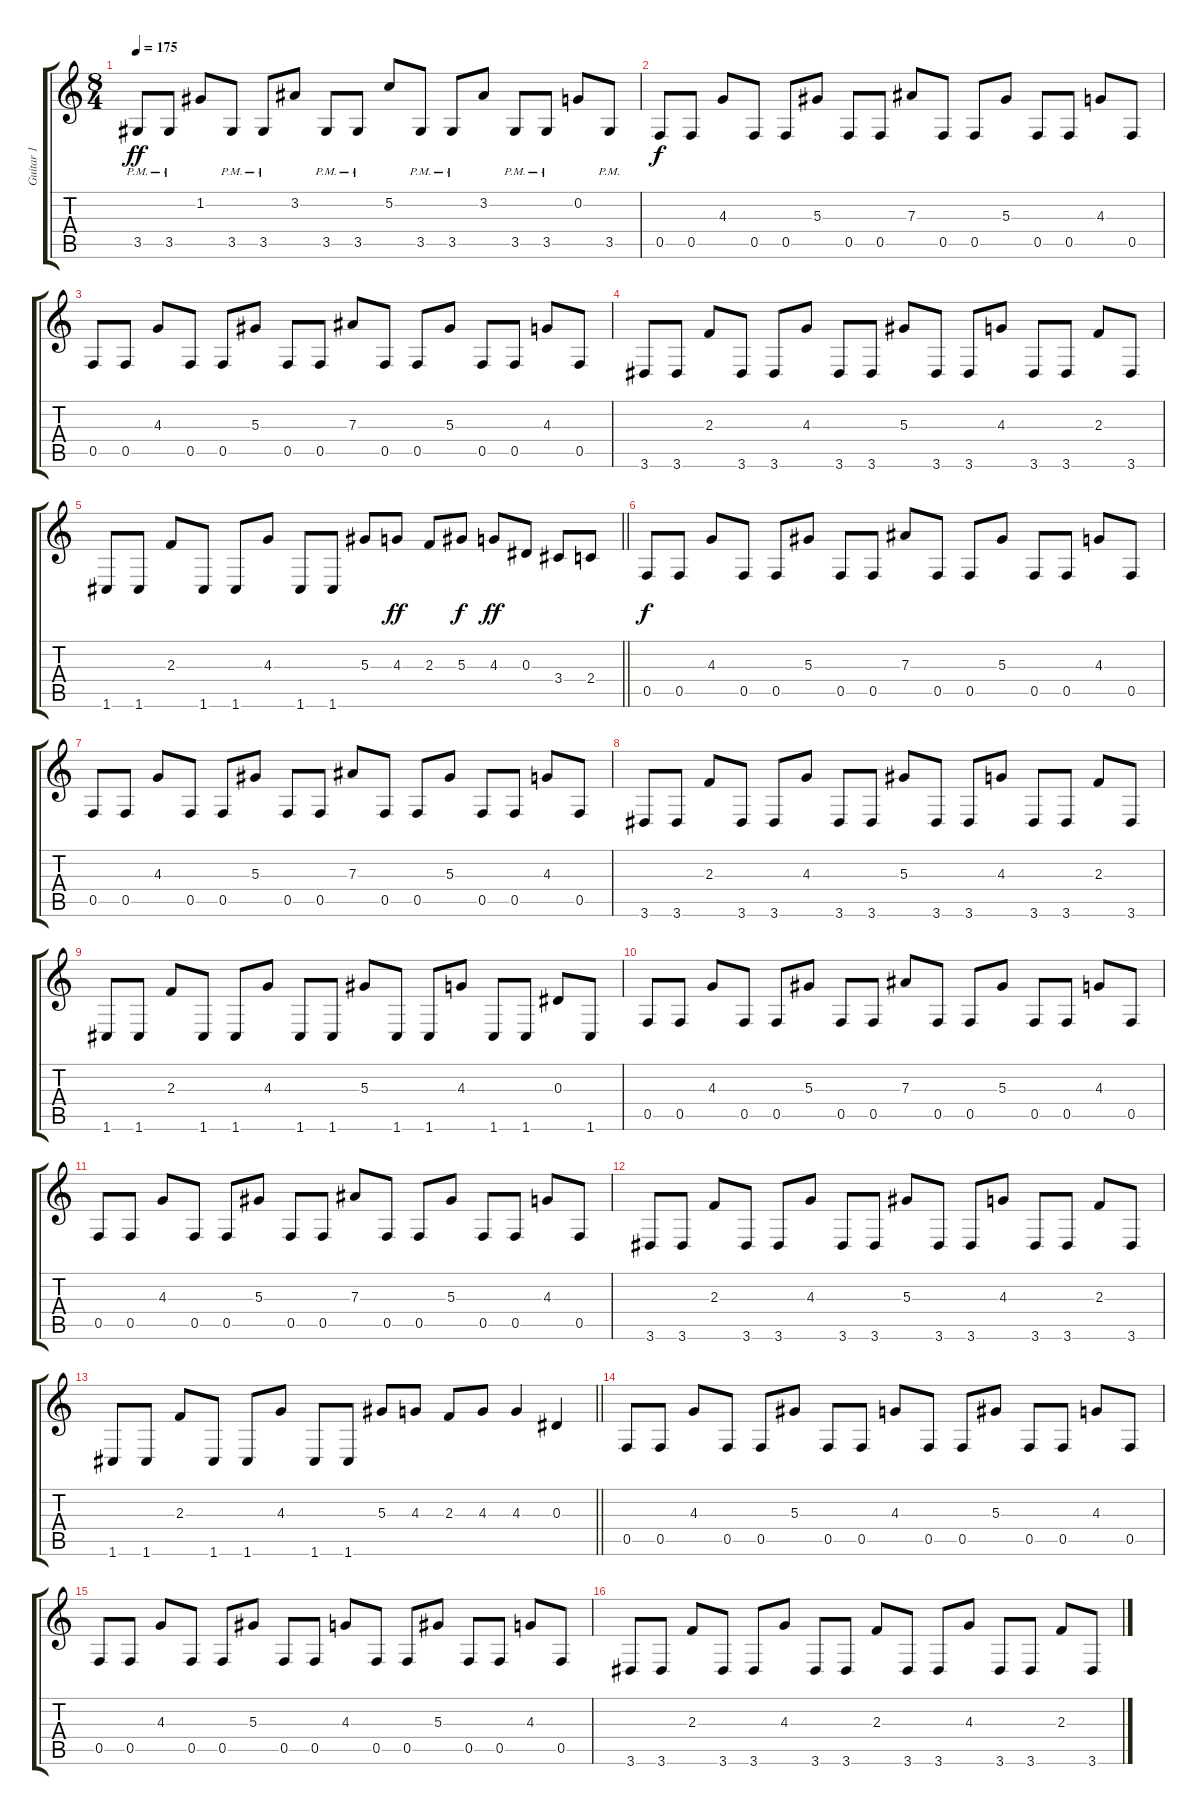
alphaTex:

\track ("Guitar 1" "Guitar 1") {instrument distortionguitar}
\staff {score tabs}
\tuning (C4 G3 Eb3 Bb2 F2 C2) {hide}
\ts (8 4)
\tempo 175
\clef g2
\ks c
3.5{pm}.8{dy ff} 3.5{pm}.8 1.2.8 3.5{pm}.8 3.5{pm}.8 3.2.8 3.5{pm}.8 3.5{pm}.8 5.2.8 3.5{pm}.8 3.5{pm}.8 3.2.8 3.5{pm}.8 3.5{pm}.8 0.2.8 3.5{pm}.8 |
0.5.8{dy f} 0.5.8 4.3.8 0.5.8 0.5.8 5.3.8 0.5.8 0.5.8 7.3.8 0.5.8 0.5.8 5.3.8 0.5.8 0.5.8 4.3.8 0.5.8 |
0.5.8 0.5.8 4.3.8 0.5.8 0.5.8 5.3.8 0.5.8 0.5.8 7.3.8 0.5.8 0.5.8 5.3.8 0.5.8 0.5.8 4.3.8 0.5.8 |
3.6.8 3.6.8 2.3.8 3.6.8 3.6.8 4.3.8 3.6.8 3.6.8 5.3.8 3.6.8 3.6.8 4.3.8 3.6.8 3.6.8 2.3.8 3.6.8 |
\barLineRight lightlight
1.6.8 1.6.8 2.3.8 1.6.8 1.6.8 4.3.8 1.6.8 1.6.8 5.3.8 4.3.8{dy ff} 2.3.8 5.3.8{dy f} 4.3.8{dy ff} 0.3.8 3.4.8 2.4.8 |
\section ("" "")
0.5.8{dy f} 0.5.8 4.3.8 0.5.8 0.5.8 5.3.8 0.5.8 0.5.8 7.3.8 0.5.8 0.5.8 5.3.8 0.5.8 0.5.8 4.3.8 0.5.8 |
0.5.8 0.5.8 4.3.8 0.5.8 0.5.8 5.3.8 0.5.8 0.5.8 7.3.8 0.5.8 0.5.8 5.3.8 0.5.8 0.5.8 4.3.8 0.5.8 |
3.6.8 3.6.8 2.3.8 3.6.8 3.6.8 4.3.8 3.6.8 3.6.8 5.3.8 3.6.8 3.6.8 4.3.8 3.6.8 3.6.8 2.3.8 3.6.8 |
1.6.8 1.6.8 2.3.8 1.6.8 1.6.8 4.3.8 1.6.8 1.6.8 5.3.8 1.6.8 1.6.8 4.3.8 1.6.8 1.6.8 0.3.8 1.6.8 |
0.5.8 0.5.8 4.3.8 0.5.8 0.5.8 5.3.8 0.5.8 0.5.8 7.3.8 0.5.8 0.5.8 5.3.8 0.5.8 0.5.8 4.3.8 0.5.8 |
0.5.8 0.5.8 4.3.8 0.5.8 0.5.8 5.3.8 0.5.8 0.5.8 7.3.8 0.5.8 0.5.8 5.3.8 0.5.8 0.5.8 4.3.8 0.5.8 |
3.6.8 3.6.8 2.3.8 3.6.8 3.6.8 4.3.8 3.6.8 3.6.8 5.3.8 3.6.8 3.6.8 4.3.8 3.6.8 3.6.8 2.3.8 3.6.8 |
\barLineRight lightlight
1.6.8 1.6.8 2.3.8 1.6.8 1.6.8 4.3.8 1.6.8 1.6.8 5.3.8 4.3.8 2.3.8 4.3.8 4.3.4 0.3.4 |
\section ("" "")
0.5.8{volume 16 instrument electricguitarclean} 0.5.8 4.3.8 0.5.8 0.5.8 5.3.8 0.5.8 0.5.8 4.3.8 0.5.8 0.5.8 5.3.8 0.5.8 0.5.8 4.3.8 0.5.8 |
0.5.8 0.5.8 4.3.8 0.5.8 0.5.8 5.3.8 0.5.8 0.5.8 4.3.8 0.5.8 0.5.8 5.3.8 0.5.8 0.5.8 4.3.8 0.5.8 |
3.6.8 3.6.8 2.3.8 3.6.8 3.6.8 4.3.8 3.6.8 3.6.8 2.3.8 3.6.8 3.6.8 4.3.8 3.6.8 3.6.8 2.3.8 3.6.8
